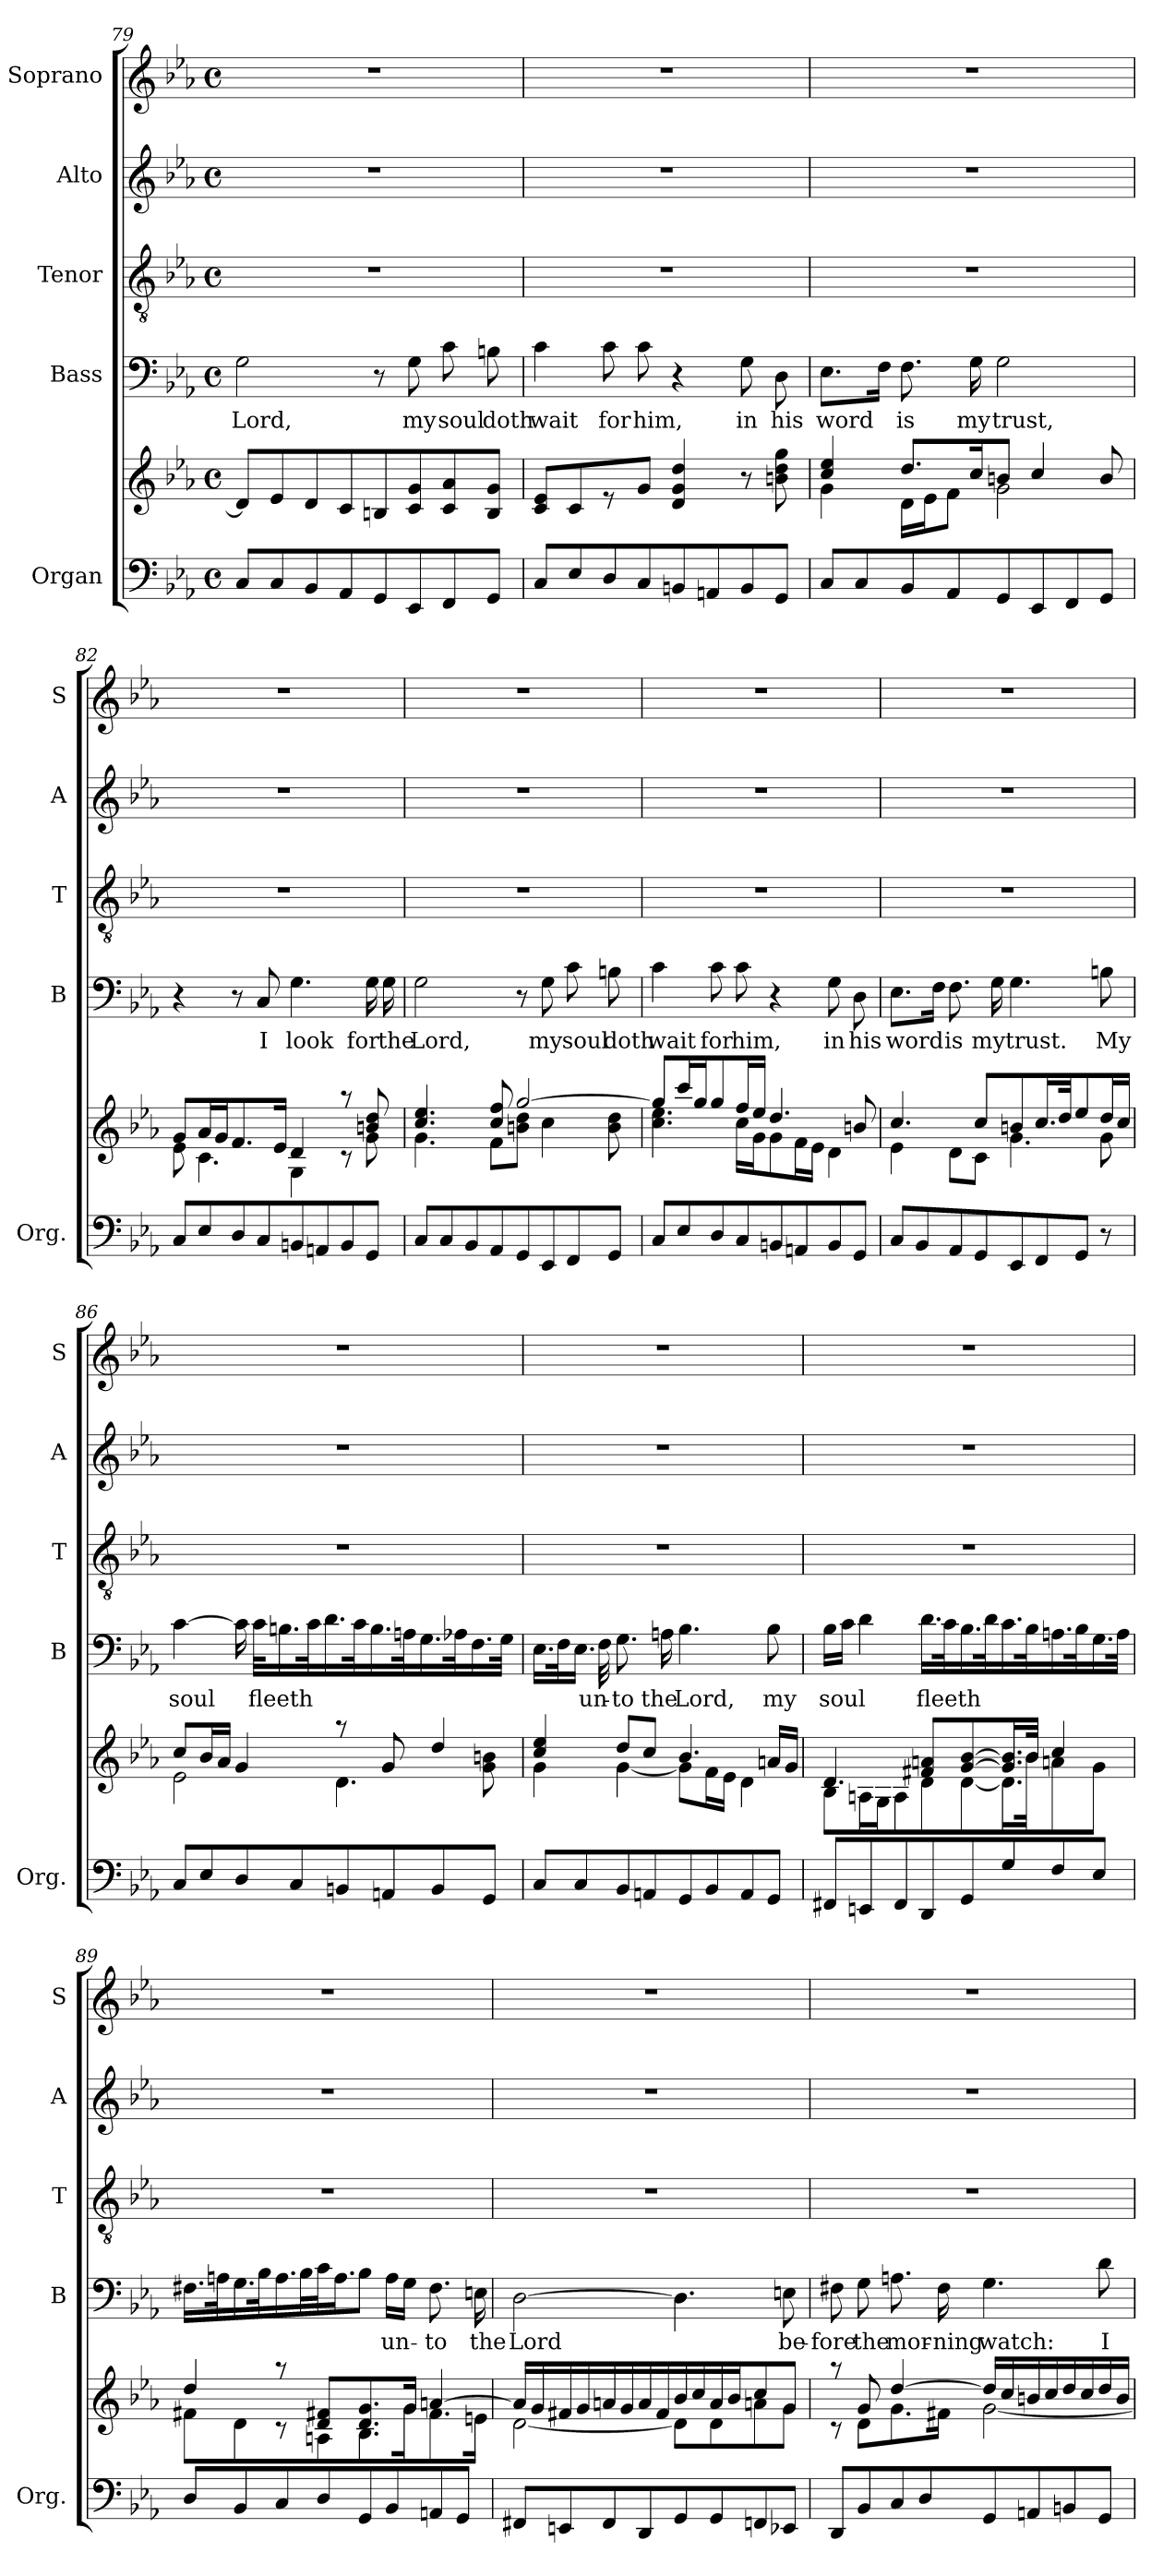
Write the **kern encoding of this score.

**kern	**kern	**kern	**text	**kern	**kern	**kern
*part5	*part5	*part4	*part4	*part3	*part2	*part1
*staff6	*staff5	*staff4	*staff4	*staff3	*staff2	*staff1
*I"Organ	*	*I"Bass	*	*I"Tenor	*I"Alto	*I"Soprano
*I'Org.	*	*I'B	*	*I'T	*I'A	*I'S
*clefF4	*clefG2	*clefF4	*	*clefGv2	*clefG2	*clefG2
*k[b-e-a-]	*k[b-e-a-]	*k[b-e-a-]	*	*k[b-e-a-]	*k[b-e-a-]	*k[b-e-a-]
*E-:	*E-:	*E-:	*	*E-:	*E-:	*E-:
*M4/4	*M4/4	*M4/4	*	*M4/4	*M4/4	*M4/4
*met(c)	*met(c)	*met(c)	*	*met(c)	*met(c)	*met(c)
=79	=79	=79	=79	=79	=79	=79
!	!	!	!LO:LY:b	!	!	!
8C/L	8d!/L]	2G\	Lord,	1r	1r	1r
8C/	8e-/	.	.	.	.	.
8BB-/	8d/	.	.	.	.	.
8AA-/	8c/	.	.	.	.	.
8GG/	8Bn/	8r	.	.	.	.
!	!	!	!LO:LY:b	!	!	!
8EE-/	8c/ 8g/	8G\	my	.	.	.
!	!	!	!LO:LY:b	!	!	!
8FF/	8c/ 8a-/	8c\	soul	.	.	.
!	!	!	!LO:LY:b	!	!	!
8GG/J	8B/ 8g/J	8Bn\	doth	.	.	.
=80	=80	=80	=80	=80	=80	=80
!	!	!	!LO:LY:b	!	!	!
8C/L	8c!/ 8e-!/L	4c\	wait	1r	1r	1r
8E-/	8c/	.	.	.	.	.
!	!	!	!LO:LY:b	!	!	!
8D/	8r	8c\	for	.	.	.
!	!	!	!LO:LY:b	!	!	!
8C/	8g/J	8c\	him,	.	.	.
8BBn/	4d!/ 4g!/ 4dd!/	4r	.	.	.	.
8AAn/	.	.	.	.	.	.
!	!	!	!LO:LY:b	!	!	!
8BB/	8r	8G\	in	.	.	.
!	!	!	!LO:LY:b	!	!	!
8GG/J	8bn!\ 8dd!\ 8gg!\	8D\	his	.	.	.
!!LO:LB:g=z
=81	=81	=81	=81	=81	=81	=81
*	*^	*	*	*	*	*
!	!	!	!	!LO:LY:b	!	!	!
8C/L	4cc!/ 4ee-!/	4g!\	8.E-\L	word	1r	1r	1r
8C/	.	.	.	.	.	.	.
.	.	.	16F\Jk	.	.	.	.
!	!	!	!	!LO:LY:b	!	!	!
8BB-/	8.dd!/L	16d!\LL	8.F\	is	.	.	.
.	.	16e-!\J	.	.	.	.	.
8AA-/	.	8f!\J	.	.	.	.	.
!	!	!	!	!LO:LY:b	!	!	!
.	16cc!/k	.	16G\	my	.	.	.
!	!	!	!	!LO:LY:b	!	!	!
8GG/	8bn!/J	2g!\	2G\	trust,	.	.	.
8EE-/	4cc!/	.	.	.	.	.	.
8FF/	.	.	.	.	.	.	.
8GG/J	8b!/	.	.	.	.	.	.
=82	=82	=82	=82	=82	=82	=82	=82
8C/L	8g!/L	8e-!\	4r	.	1r	1r	1r
8E-/	16a-/L	4.c!\	.	.	.	.	.
.	16g/J	.	.	.	.	.	.
8D/	8.f/	.	8r	.	.	.	.
!	!	!	!	!LO:LY:b	!	!	!
8C/	.	.	8C/	I	.	.	.
.	16e-/Jk	.	.	.	.	.	.
!	!	!	!	!LO:LY:b	!	!	!
8BBn/	4d!/	4G!\	4.G\	look	.	.	.
8AAn/	.	.	.	.	.	.	.
8BB/	8raa	8rc	.	.	.	.	.
!	!	!	!	!LO:LY:b	!	!	!
8GG/J	8bn!/ 8dd!/	8g!\	16G\	for	.	.	.
!	!	!	!	!LO:LY:b	!	!	!
.	.	.	16G\	the	.	.	.
=83	=83	=83	=83	=83	=83	=83	=83
!	!	!	!	!LO:LY:b	!	!	!
8C/L	4.cc!/ 4.ee-!/	4.g!\	2G\	Lord,	1r	1r	1r
8C/	.	.	.	.	.	.	.
8BB-/	.	.	.	.	.	.	.
8AA-/	8cc!/ 8ff!/	8f!\L	.	.	.	.	.
8GG/	[>2gg!/	8bn!\ 8dd!\J	8r	.	.	.	.
!	!	!	!	!LO:LY:b	!	!	!
8EE-/	.	4cc!\	8G\	my	.	.	.
!	!	!	!	!LO:LY:b	!	!	!
8FF/	.	.	8c\	soul	.	.	.
!	!	!	!	!LO:LY:b	!	!	!
8GG/J	.	8b!\ 8dd!\	8Bn\	doth	.	.	.
!!LO:LB:g=z
=84	=84	=84	=84	=84	=84	=84	=84
!	!	!	!	!LO:LY:b	!	!	!
8C/L	8gg!/L]	4.cc!\ 4.ee-!\	4c\	wait	1r	1r	1r
8E-/	16ccc\L	.	.	.	.	.	.
.	16gg/J	.	.	.	.	.	.
!	!	!	!	!LO:LY:b	!	!	!
8D/	8gg/	.	8c\	for	.	.	.
!	!	!	!	!LO:LY:b	!	!	!
8C/	16ff/L	16cc!\LL	8c\	him,	.	.	.
.	16ee-/JJ	16g!\J	.	.	.	.	.
8BBn/	4.dd!/	8g!\	4r	.	.	.	.
8AAn/	.	16f!\L	.	.	.	.	.
.	.	16e-!\JJ	.	.	.	.	.
!	!	!	!	!LO:LY:b	!	!	!
8BB/	.	4d!\	8G\	in	.	.	.
!	!	!	!	!LO:LY:b	!	!	!
8GG/J	8bn!/	.	8D\	his	.	.	.
=85	=85	=85	=85	=85	=85	=85	=85
!	!	!	!	!LO:LY:b	!	!	!
8C/L	4.cc!/	4e-!\	8.E-\L	word	1r	1r	1r
8BB-/	.	.	.	.	.	.	.
.	.	.	16F\Jk	.	.	.	.
!	!	!	!	!LO:LY:b	!	!	!
8AA-/	.	8d!\L	8.F\	is	.	.	.
8GG/	8cc!/L	8c!\J	.	.	.	.	.
!	!	!	!	!LO:LY:b	!	!	!
.	.	.	16G\	my	.	.	.
!	!	!	!	!LO:LY:b	!	!	!
8EE-/	8bn!/	4.g!\	4.G\	trust.	.	.	.
8FF/	16.cc!/L	.	.	.	.	.	.
.	32dd!/Jk	.	.	.	.	.	.
8GG/J	8ee-!/	.	.	.	.	.	.
!	!	!	!	!LO:LY:b	!	!	!
8r	16dd!/L	8g!\	8Bn\	My	.	.	.
.	16cc!/JJ	.	.	.	.	.	.
=86	=86	=86	=86	=86	=86	=86	=86
!	!	!	!	!LO:LY:b	!	!	!
8C/L	8cc!/L	2e-!\	[4c\	soul	1r	1r	1r
8E-/	16b-/L	.	.	.	.	.	.
.	16a-/JJ	.	.	.	.	.	.
8D/	4g!/	.	16c\]	.	.	.	.
!	!	!	!	!LO:LY:b	!	!	!
.	.	.	32c\KLL	fleeth	.	.	.
.	.	.	16.Bn\	.	.	.	.
8C/	.	.	.	.	.	.	.
.	.	.	32c\k	.	.	.	.
.	.	.	16.d\	.	.	.	.
8BBn/	8raa	4.d!\	.	.	.	.	.
.	.	.	32c\k	.	.	.	.
.	.	.	16.B\	.	.	.	.
8AAn/	8g!/	.	.	.	.	.	.
.	.	.	32An\k	.	.	.	.
.	.	.	16.G\	.	.	.	.
8BB/	4dd!/	.	.	.	.	.	.
.	.	.	32A-X\k	.	.	.	.
.	.	.	16.F\	.	.	.	.
8GG/J	.	8g!\ 8bn!\	.	.	.	.	.
.	.	.	32G\JJk	.	.	.	.
.	.	.	32ryy	.	.	.	.
!!LO:PB:g=z
=87	=87	=87	=87	=87	=87	=87	=87
8C/L	4cc!/ 4ee-!/	4g!\	16.E-\LL	.	1r	1r	1r
.	.	.	32F\k	.	.	.	.
8C/	.	.	16.E-\JJ	.	.	.	.
!	!	!	!	!LO:LY:b	!	!	!
.	.	.	32F\	un-	.	.	.
!	!	!	!	!LO:LY:b	!	!	!
8BB-/	8dd!/L	[<4g!\	8.G\	-to	.	.	.
8AAn/	8cc!/J	.	.	.	.	.	.
!	!	!	!	!LO:LY:b	!	!	!
.	.	.	16An\	the	.	.	.
!	!	!	!	!LO:LY:b	!	!	!
8GG/	4.b-!/	8g!\L]	4.B-\	Lord,	.	.	.
8BB-/	.	16f!\L	.	.	.	.	.
.	.	16e-!\JJ	.	.	.	.	.
8AA/	.	4d!\	.	.	.	.	.
!	!	!	!	!LO:LY:b	!	!	!
8GG/J	16an!/LL	.	8B-\	my	.	.	.
.	16g!/JJ	.	.	.	.	.	.
=88	=88	=88	=88	=88	=88	=88	=88
!	!	!	!	!LO:LY:b	!	!	!
8FF#X/L	4.d!/	8B-!\L	16B-\LL	soul	1r	1r	1r
.	.	.	16c\JJ	.	.	.	.
8EEn/	.	16An!\L	4d\	.	.	.	.
.	.	16G!\J	.	.	.	.	.
8FF#/	.	8A!\	.	.	.	.	.
!	!	!	!	!LO:LY:b	!	!	!
8DD/	8f#X!/ 8an!/L	8d!\	16.d\LL	fleeth	.	.	.
.	.	.	32c\k	.	.	.	.
8GG/	[>8g!/ [>8b-!/	[<8d!\	16.B-\	.	.	.	.
.	.	.	32d\k	.	.	.	.
8G/	16.g!/] 16.b-!/]L	16.d!\L]	16.c\	.	.	.	.
.	32b-!/JJk	32b-!\Jk	32B-\k	.	.	.	.
8F/	4cc!/	8an!\	16.An\	.	.	.	.
.	.	.	32B-\k	.	.	.	.
8E-/J	.	8g!\J	16.G\	.	.	.	.
.	.	.	32A\JJk	.	.	.	.
!!LO:LB:g=z
=89	=89	=89	=89	=89	=89	=89	=89
8D/L	4dd!/	8f#X!\L	16.F#X\LL	.	1r	1r	1r
.	.	.	32An\k	.	.	.	.
8BB-/	.	8d!\	16.G\	.	.	.	.
.	.	.	32B-\k	.	.	.	.
8C/	8raa	8r	16.A\	.	.	.	.
.	.	.	32B-\L	.	.	.	.
8D/	8d!/ 8f#X!/L	8An!\	32c\J	.	.	.	.
.	.	.	16.A\J	.	.	.	.
8GG/	8.d!/ 8.g!/	8.B-!\	8B-\J	.	.	.	.
!	!	!	!	!LO:LY:b	!	!	!
8BB-/	.	.	16A\LL	un-	.	.	.
.	16g!/Jk	16g!\k	16G\JJ	.	.	.	.
!	!	!	!	!LO:LY:b	!	!	!
8AAn/	[>4an!/	8.f#!\	8.F#\	-to	.	.	.
8GG/J	.	.	.	.	.	.	.
!	!	!	!	!LO:LY:b	!	!	!
.	.	16en!\Jk	16En\	the	.	.	.
=90	=90	=90	=90	=90	=90	=90	=90
!	!	!	!	!LO:LY:b	!	!	!
8FF#X/L	16a!/LL]	[<2d!\	[2D\	Lord	1r	1r	1r
.	16g/	.	.	.	.	.	.
8EEn/	16f#X/	.	.	.	.	.	.
.	16g/	.	.	.	.	.	.
8FF#/	16an/	.	.	.	.	.	.
.	16g/	.	.	.	.	.	.
8DD/	16a/	.	.	.	.	.	.
.	16f#/	.	.	.	.	.	.
8GG/	16b-/	8d!\L]	4.D\]	.	.	.	.
.	16cc/	.	.	.	.	.	.
8GG/	16a/	8d!\	.	.	.	.	.
.	16b-/J	.	.	.	.	.	.
8FFn/	8cc/	8an!\	.	.	.	.	.
!	!	!	!	!LO:LY:b	!	!	!
8EE-X/J	8g/J	8g!\J	8En\	be-	.	.	.
=91	=91	=91	=91	=91	=91	=91	=91
!	!	!	!	!LO:LY:b	!	!	!
8DD/L	8raa	8rc	8F#X\	-fore	1r	1r	1r
!	!	!	!	!LO:LY:b	!	!	!
8BB-/	8g!/	8d!\L	8G\	the	.	.	.
!	!	!	!	!LO:LY:b	!	!	!
8C/	[>4dd!/	8.g!\	8.An\	mor-	.	.	.
8D/	.	.	.	.	.	.	.
!	!	!	!	!LO:LY:b	!	!	!
.	.	16f#X!\Jk	16F#\	-ning	.	.	.
!	!	!	!	!LO:LY:b	!	!	!
8GG/	16dd!/LL]	[<2g!\	4.G\	watch:	.	.	.
.	16cc!/	.	.	.	.	.	.
8AAn/	16bn!/	.	.	.	.	.	.
.	16cc!/	.	.	.	.	.	.
8BBn/	16dd!/	.	.	.	.	.	.
.	16cc!/	.	.	.	.	.	.
!	!	!	!	!LO:LY:b	!	!	!
8GG/J	16dd!/	.	8d\	I	.	.	.
.	16b!/JJ	.	.	.	.	.	.
*	*v	*v	*	*	*	*	*
=	=	=	=	=	=	=
*-	*-	*-	*-	*-	*-	*-
